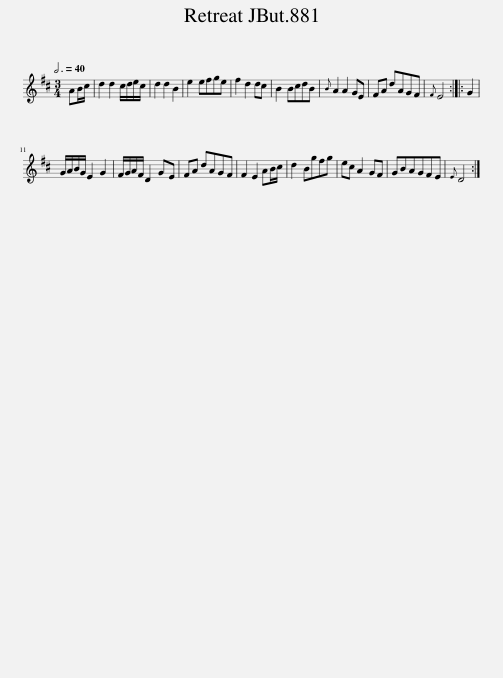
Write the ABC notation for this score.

X:1
L:1/8
Q:3/4=40
M:3/4
I:linebreak $
K:D
V:1 treble
V:1
 AB/c/ | d2 d2 c/d/e/c/ | d2 d2 B2 | e2 efge | f2 d2 dc | %5
 B2 BcdB |{B} A2 A2 GE | FA dAGF |{F} E4 :: G2 |$ %10
 G/A/B/G/ E2 G2 | F/G/A/F/ D2 GE | FA dAGF | F2 E2 AB/c/ | d2 Bgfg | %15
 ec A2 GF | GBAGFE |{E} D4 :| %18
